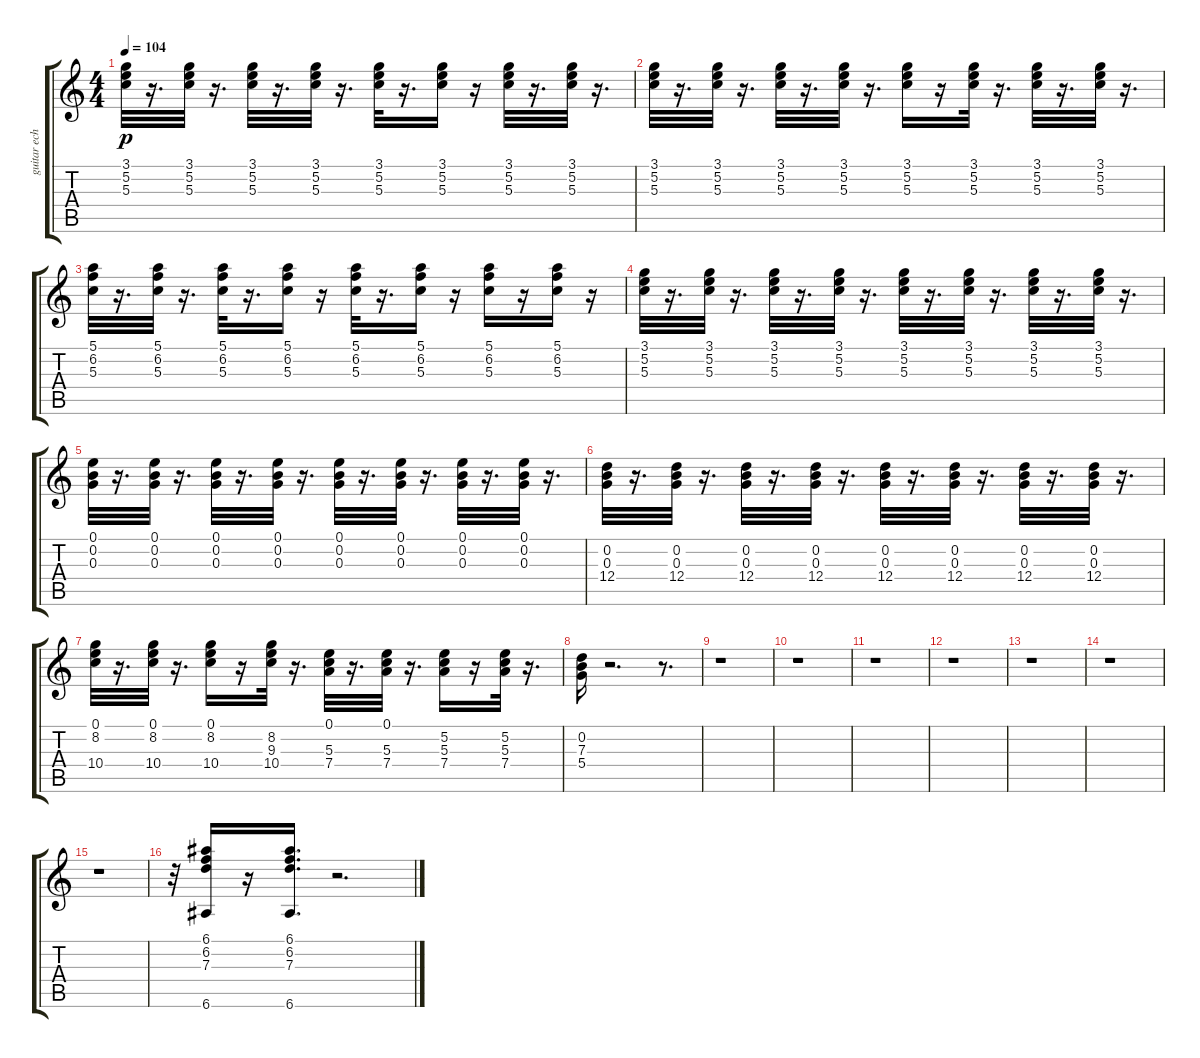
\track ("guitar echo" "guitar ech") {instrument acousticbass}
\staff {score tabs}
\tuning (E4 B3 G3 D3 A2 E2) {hide}
\ts (4 4)
\tempo 104
\clef g2
\ks c
(3.1 5.2 5.3).32{dy p} r.16{d} (3.1 5.2 5.3).32 r.16{d} (3.1 5.2 5.3).32 r.16{d} (3.1 5.2 5.3).32 r.16{d} (3.1 5.2 5.3).32 r.16{d} (3.1 5.2 5.3).16 r.16 (3.1 5.2 5.3).32 r.16{d} (3.1 5.2 5.3).32 r.16{d} |
(3.1 5.2 5.3).32 r.16{d} (3.1 5.2 5.3).32 r.16{d} (3.1 5.2 5.3).32 r.16{d} (3.1 5.2 5.3).32 r.16{d} (3.1 5.2 5.3).16 r.16 (3.1 5.2 5.3).32 r.16{d} (3.1 5.2 5.3).32 r.16{d} (3.1 5.2 5.3).32 r.16{d} |
(5.1 6.2 5.3).32 r.16{d} (5.1 6.2 5.3).32 r.16{d} (5.1 6.2 5.3).32 r.16{d} (5.1 6.2 5.3).16 r.16 (5.1 6.2 5.3).32 r.16{d} (5.1 6.2 5.3).16 r.16 (5.1 6.2 5.3).16 r.16 (5.1 6.2 5.3).16 r.16 |
(3.1 5.2 5.3).32 r.16{d} (3.1 5.2 5.3).32 r.16{d} (3.1 5.2 5.3).32 r.16{d} (3.1 5.2 5.3).32 r.16{d} (3.1 5.2 5.3).32 r.16{d} (3.1 5.2 5.3).32 r.16{d} (3.1 5.2 5.3).32 r.16{d} (3.1 5.2 5.3).32 r.16{d} |
(0.1 0.2 0.3).32 r.16{d} (0.1 0.2 0.3).32 r.16{d} (0.1 0.2 0.3).32 r.16{d} (0.1 0.2 0.3).32 r.16{d} (0.1 0.2 0.3).32 r.16{d} (0.1 0.2 0.3).32 r.16{d} (0.1 0.2 0.3).32 r.16{d} (0.1 0.2 0.3).32 r.16{d} |
(0.2 0.3 12.4).32 r.16{d} (0.2 0.3 12.4).32 r.16{d} (0.2 0.3 12.4).32 r.16{d} (0.2 0.3 12.4).32 r.16{d} (0.2 0.3 12.4).32 r.16{d} (0.2 0.3 12.4).32 r.16{d} (0.2 0.3 12.4).32 r.16{d} (0.2 0.3 12.4).32 r.16{d} |
(0.1 8.2 10.4).32 r.16{d} (0.1 8.2 10.4).32 r.16{d} (0.1 8.2 10.4).16 r.16 (8.2 9.3 10.4).32 r.16{d} (0.1 5.3 7.4).32 r.16{d} (0.1 5.3 7.4).32 r.16{d} (5.2 5.3 7.4).16 r.16 (5.2 5.3 7.4).32 r.16{d} |
(0.2 7.3 5.4).16 r.2{d} r.8{d} |
r.1 |
r.1 |
r.1 |
r.1 |
r.1 |
r.1 |
r.1 |
r.32 (6.1 6.2 7.3 6.6).16 r.16 (6.1 6.2 7.3 6.6).16{d} r.2{d}
